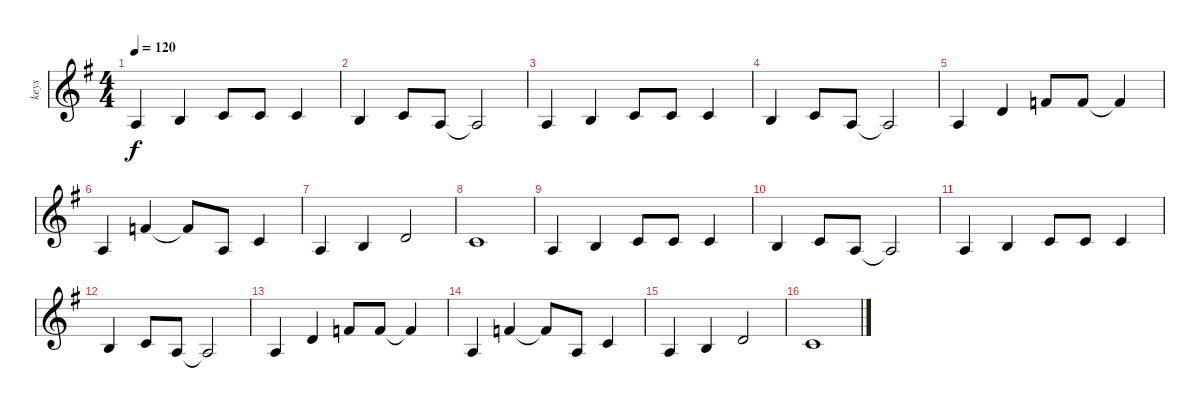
\track ("keys" "keys") {instrument churchorgan}
\staff {score}
\tuning (D4 A3 F3 C3 G2 D2) {hide}
\ts (4 4)
\tempo 120
\clef g2
\ks eminor
0.2.4{dy f} 2.2.4 3.2.8 3.2.8 3.2.4 |
2.2.4 3.2.8 0.2.8 0.2{t}.2 |
0.2.4 2.2.4 3.2.8 3.2.8 3.2.4 |
2.2.4 3.2.8 0.2.8 0.2{t}.2 |
4.3.4 5.2.4 8.2.8 8.2.8 8.2{t}.4 |
0.2.4 3.1.4 3.1{t}.8 0.2.8 3.2.4 |
0.2.4 2.2.4 0.1.2 |
3.2.1 |
0.2.4 2.2.4 3.2.8 3.2.8 3.2.4 |
2.2.4 3.2.8 0.2.8 0.2{t}.2 |
0.2.4 2.2.4 3.2.8 3.2.8 3.2.4 |
2.2.4 3.2.8 0.2.8 0.2{t}.2 |
0.2.4 0.1.4 3.1.8 3.1.8 3.1{t}.4 |
0.2.4 3.1.4 3.1{t}.8 0.2.8 3.2.4 |
0.2.4 2.2.4 0.1.2 |
3.2.1
